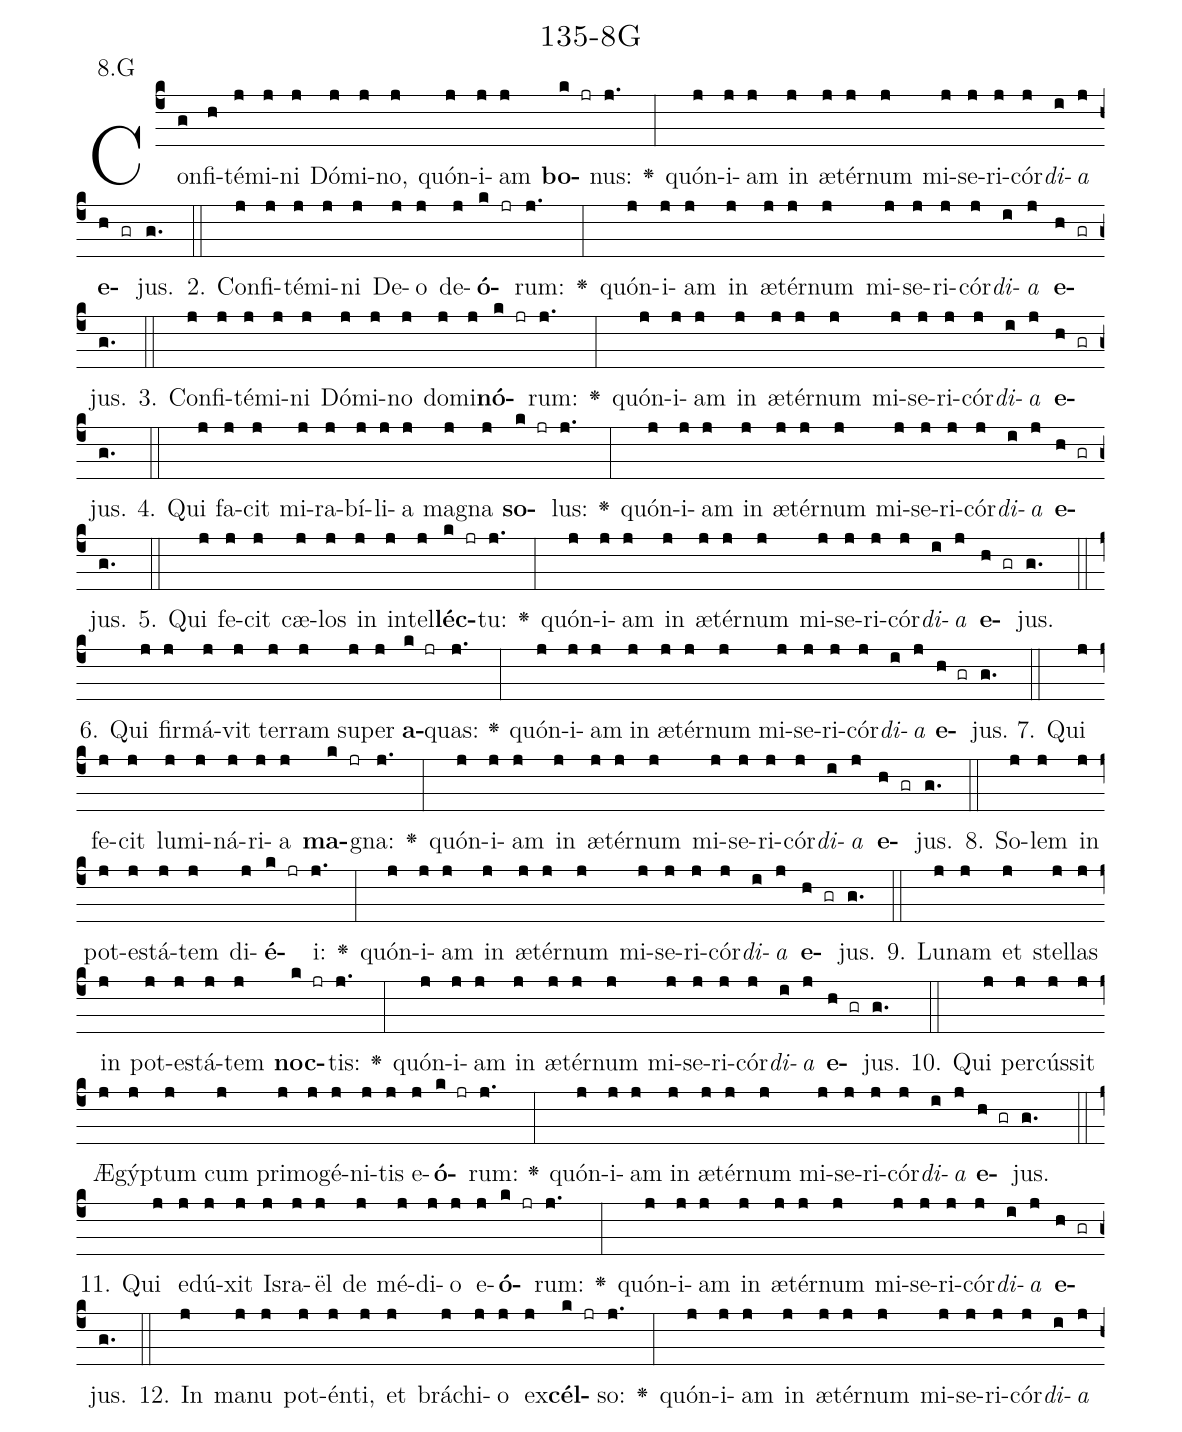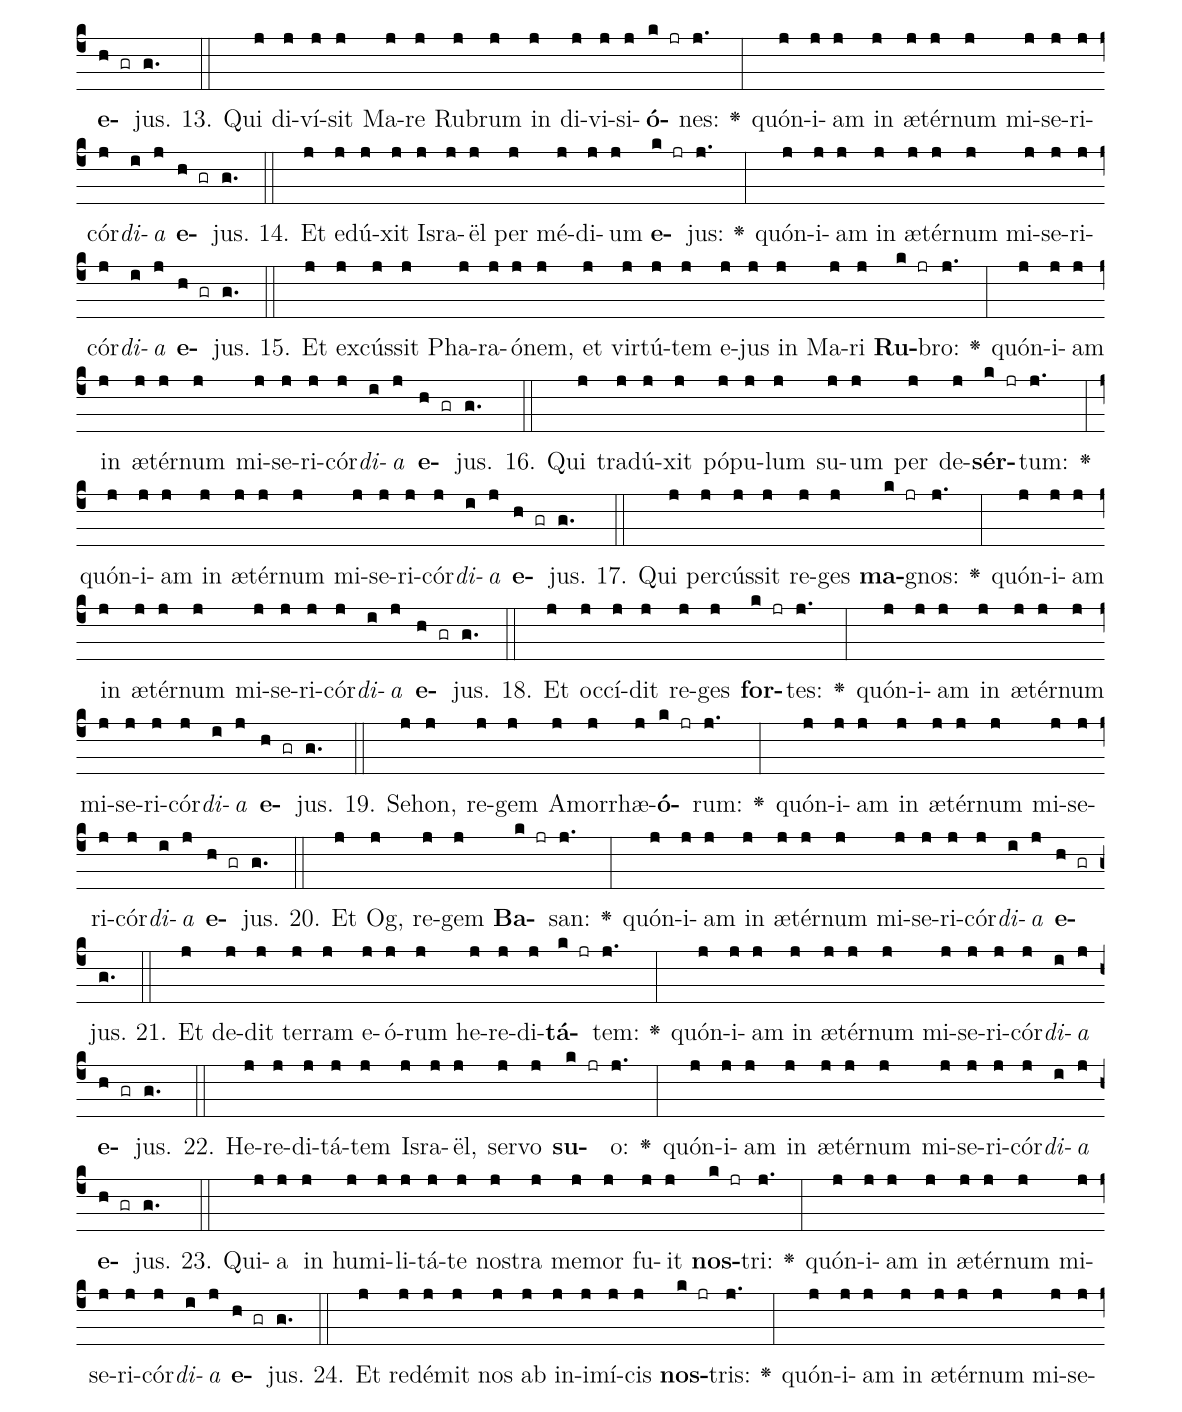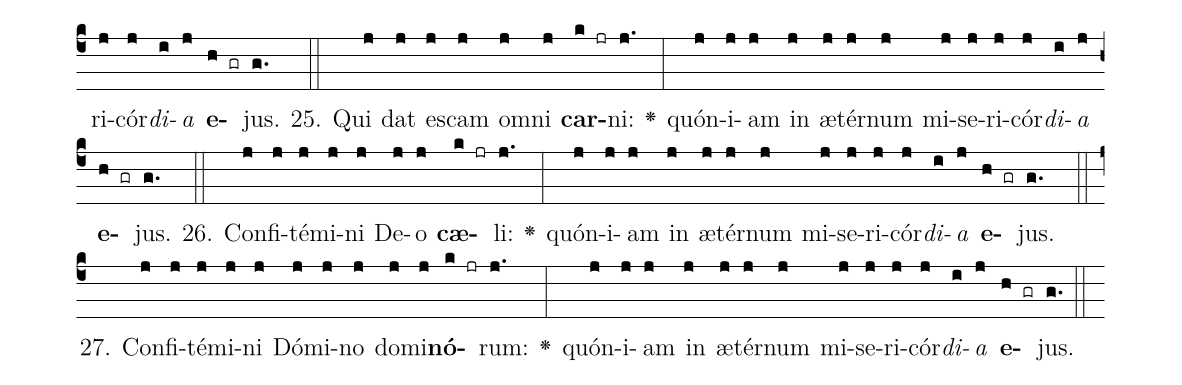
name: 135-8G;
annotation: 8.G;
%%
(c4)Con(g)fi(h)té(j)mi(j)ni(j) Dó(j)mi(j)no,(j) quón(j)i(j)am(j) <b>bo</b>(k jr)nus:(j.) <v>\greheightstar</v>(:) quón(j)i(j)am(j) in(j) æ(j)tér(j)num(j) mi(j)se(j)ri(j)cór(j)<i>di</i>(i)<i>a</i>(j) <b>e</b>(h gr)jus.(g.) (::)
2. Con(j)fi(j)té(j)mi(j)ni(j) De(j)o(j) de(j)<b>ó</b>(k jr)rum:(j.) <v>\greheightstar</v>(:) quón(j)i(j)am(j) in(j) æ(j)tér(j)num(j) mi(j)se(j)ri(j)cór(j)<i>di</i>(i)<i>a</i>(j) <b>e</b>(h gr)jus.(g.) (::)
3. Con(j)fi(j)té(j)mi(j)ni(j) Dó(j)mi(j)no(j) do(j)mi(j)<b>nó</b>(k jr)rum:(j.) <v>\greheightstar</v>(:) quón(j)i(j)am(j) in(j) æ(j)tér(j)num(j) mi(j)se(j)ri(j)cór(j)<i>di</i>(i)<i>a</i>(j) <b>e</b>(h gr)jus.(g.) (::)
4. Qui(j) fa(j)cit(j) mi(j)ra(j)bí(j)li(j)a(j) ma(j)gna(j) <b>so</b>(k jr)lus:(j.) <v>\greheightstar</v>(:) quón(j)i(j)am(j) in(j) æ(j)tér(j)num(j) mi(j)se(j)ri(j)cór(j)<i>di</i>(i)<i>a</i>(j) <b>e</b>(h gr)jus.(g.) (::)
5. Qui(j) fe(j)cit(j) cæ(j)los(j) in(j) in(j)tel(j)<b>léc</b>(k jr)tu:(j.) <v>\greheightstar</v>(:) quón(j)i(j)am(j) in(j) æ(j)tér(j)num(j) mi(j)se(j)ri(j)cór(j)<i>di</i>(i)<i>a</i>(j) <b>e</b>(h gr)jus.(g.) (::)
6. Qui(j) fir(j)má(j)vit(j) ter(j)ram(j) su(j)per(j) <b>a</b>(k jr)quas:(j.) <v>\greheightstar</v>(:) quón(j)i(j)am(j) in(j) æ(j)tér(j)num(j) mi(j)se(j)ri(j)cór(j)<i>di</i>(i)<i>a</i>(j) <b>e</b>(h gr)jus.(g.) (::)
7. Qui(j) fe(j)cit(j) lu(j)mi(j)ná(j)ri(j)a(j) <b>ma</b>(k jr)gna:(j.) <v>\greheightstar</v>(:) quón(j)i(j)am(j) in(j) æ(j)tér(j)num(j) mi(j)se(j)ri(j)cór(j)<i>di</i>(i)<i>a</i>(j) <b>e</b>(h gr)jus.(g.) (::)
8. So(j)lem(j) in(j) pot(j)es(j)tá(j)tem(j) di(j)<b>é</b>(k jr)i:(j.) <v>\greheightstar</v>(:) quón(j)i(j)am(j) in(j) æ(j)tér(j)num(j) mi(j)se(j)ri(j)cór(j)<i>di</i>(i)<i>a</i>(j) <b>e</b>(h gr)jus.(g.) (::)
9. Lu(j)nam(j) et(j) stel(j)las(j) in(j) pot(j)es(j)tá(j)tem(j) <b>noc</b>(k jr)tis:(j.) <v>\greheightstar</v>(:) quón(j)i(j)am(j) in(j) æ(j)tér(j)num(j) mi(j)se(j)ri(j)cór(j)<i>di</i>(i)<i>a</i>(j) <b>e</b>(h gr)jus.(g.) (::)
10. Qui(j) per(j)cús(j)sit(j) Æ(j)gýp(j)tum(j) cum(j) pri(j)mo(j)gé(j)ni(j)tis(j) e(j)<b>ó</b>(k jr)rum:(j.) <v>\greheightstar</v>(:) quón(j)i(j)am(j) in(j) æ(j)tér(j)num(j) mi(j)se(j)ri(j)cór(j)<i>di</i>(i)<i>a</i>(j) <b>e</b>(h gr)jus.(g.) (::)
11. Qui(j) e(j)dú(j)xit(j) Is(j)ra(j)ël(j) de(j) mé(j)di(j)o(j) e(j)<b>ó</b>(k jr)rum:(j.) <v>\greheightstar</v>(:) quón(j)i(j)am(j) in(j) æ(j)tér(j)num(j) mi(j)se(j)ri(j)cór(j)<i>di</i>(i)<i>a</i>(j) <b>e</b>(h gr)jus.(g.) (::)
12. In(j) ma(j)nu(j) pot(j)én(j)ti,(j) et(j) brá(j)chi(j)o(j) ex(j)<b>cél</b>(k jr)so:(j.) <v>\greheightstar</v>(:) quón(j)i(j)am(j) in(j) æ(j)tér(j)num(j) mi(j)se(j)ri(j)cór(j)<i>di</i>(i)<i>a</i>(j) <b>e</b>(h gr)jus.(g.) (::)
13. Qui(j) di(j)ví(j)sit(j) Ma(j)re(j) Ru(j)brum(j) in(j) di(j)vi(j)si(j)<b>ó</b>(k jr)nes:(j.) <v>\greheightstar</v>(:) quón(j)i(j)am(j) in(j) æ(j)tér(j)num(j) mi(j)se(j)ri(j)cór(j)<i>di</i>(i)<i>a</i>(j) <b>e</b>(h gr)jus.(g.) (::)
14. Et(j) e(j)dú(j)xit(j) Is(j)ra(j)ël(j) per(j) mé(j)di(j)um(j) <b>e</b>(k jr)jus:(j.) <v>\greheightstar</v>(:) quón(j)i(j)am(j) in(j) æ(j)tér(j)num(j) mi(j)se(j)ri(j)cór(j)<i>di</i>(i)<i>a</i>(j) <b>e</b>(h gr)jus.(g.) (::)
15. Et(j) ex(j)cús(j)sit(j) Pha(j)ra(j)ó(j)nem,(j) et(j) vir(j)tú(j)tem(j) e(j)jus(j) in(j) Ma(j)ri(j) <b>Ru</b>(k jr)bro:(j.) <v>\greheightstar</v>(:) quón(j)i(j)am(j) in(j) æ(j)tér(j)num(j) mi(j)se(j)ri(j)cór(j)<i>di</i>(i)<i>a</i>(j) <b>e</b>(h gr)jus.(g.) (::)
16. Qui(j) tra(j)dú(j)xit(j) pó(j)pu(j)lum(j) su(j)um(j) per(j) de(j)<b>sér</b>(k jr)tum:(j.) <v>\greheightstar</v>(:) quón(j)i(j)am(j) in(j) æ(j)tér(j)num(j) mi(j)se(j)ri(j)cór(j)<i>di</i>(i)<i>a</i>(j) <b>e</b>(h gr)jus.(g.) (::)
17. Qui(j) per(j)cús(j)sit(j) re(j)ges(j) <b>ma</b>(k jr)gnos:(j.) <v>\greheightstar</v>(:) quón(j)i(j)am(j) in(j) æ(j)tér(j)num(j) mi(j)se(j)ri(j)cór(j)<i>di</i>(i)<i>a</i>(j) <b>e</b>(h gr)jus.(g.) (::)
18. Et(j) oc(j)cí(j)dit(j) re(j)ges(j) <b>for</b>(k jr)tes:(j.) <v>\greheightstar</v>(:) quón(j)i(j)am(j) in(j) æ(j)tér(j)num(j) mi(j)se(j)ri(j)cór(j)<i>di</i>(i)<i>a</i>(j) <b>e</b>(h gr)jus.(g.) (::)
19. Se(j)hon,(j) re(j)gem(j) A(j)mor(j)rhæ(j)<b>ó</b>(k jr)rum:(j.) <v>\greheightstar</v>(:) quón(j)i(j)am(j) in(j) æ(j)tér(j)num(j) mi(j)se(j)ri(j)cór(j)<i>di</i>(i)<i>a</i>(j) <b>e</b>(h gr)jus.(g.) (::)
20. Et(j) Og,(j) re(j)gem(j) <b>Ba</b>(k jr)san:(j.) <v>\greheightstar</v>(:) quón(j)i(j)am(j) in(j) æ(j)tér(j)num(j) mi(j)se(j)ri(j)cór(j)<i>di</i>(i)<i>a</i>(j) <b>e</b>(h gr)jus.(g.) (::)
21. Et(j) de(j)dit(j) ter(j)ram(j) e(j)ó(j)rum(j) he(j)re(j)di(j)<b>tá</b>(k jr)tem:(j.) <v>\greheightstar</v>(:) quón(j)i(j)am(j) in(j) æ(j)tér(j)num(j) mi(j)se(j)ri(j)cór(j)<i>di</i>(i)<i>a</i>(j) <b>e</b>(h gr)jus.(g.) (::)
22. He(j)re(j)di(j)tá(j)tem(j) Is(j)ra(j)ël,(j) ser(j)vo(j) <b>su</b>(k jr)o:(j.) <v>\greheightstar</v>(:) quón(j)i(j)am(j) in(j) æ(j)tér(j)num(j) mi(j)se(j)ri(j)cór(j)<i>di</i>(i)<i>a</i>(j) <b>e</b>(h gr)jus.(g.) (::)
23. Qui(j)a(j) in(j) hu(j)mi(j)li(j)tá(j)te(j) nos(j)tra(j) me(j)mor(j) fu(j)it(j) <b>nos</b>(k jr)tri:(j.) <v>\greheightstar</v>(:) quón(j)i(j)am(j) in(j) æ(j)tér(j)num(j) mi(j)se(j)ri(j)cór(j)<i>di</i>(i)<i>a</i>(j) <b>e</b>(h gr)jus.(g.) (::)
24. Et(j) red(j)é(j)mit(j) nos(j) ab(j) in(j)i(j)mí(j)cis(j) <b>nos</b>(k jr)tris:(j.) <v>\greheightstar</v>(:) quón(j)i(j)am(j) in(j) æ(j)tér(j)num(j) mi(j)se(j)ri(j)cór(j)<i>di</i>(i)<i>a</i>(j) <b>e</b>(h gr)jus.(g.) (::)
25. Qui(j) dat(j) es(j)cam(j) om(j)ni(j) <b>car</b>(k jr)ni:(j.) <v>\greheightstar</v>(:) quón(j)i(j)am(j) in(j) æ(j)tér(j)num(j) mi(j)se(j)ri(j)cór(j)<i>di</i>(i)<i>a</i>(j) <b>e</b>(h gr)jus.(g.) (::)
26. Con(j)fi(j)té(j)mi(j)ni(j) De(j)o(j) <b>cæ</b>(k jr)li:(j.) <v>\greheightstar</v>(:) quón(j)i(j)am(j) in(j) æ(j)tér(j)num(j) mi(j)se(j)ri(j)cór(j)<i>di</i>(i)<i>a</i>(j) <b>e</b>(h gr)jus.(g.) (::)
27. Con(j)fi(j)té(j)mi(j)ni(j) Dó(j)mi(j)no(j) do(j)mi(j)<b>nó</b>(k jr)rum:(j.) <v>\greheightstar</v>(:) quón(j)i(j)am(j) in(j) æ(j)tér(j)num(j) mi(j)se(j)ri(j)cór(j)<i>di</i>(i)<i>a</i>(j) <b>e</b>(h gr)jus.(g.) (::)
